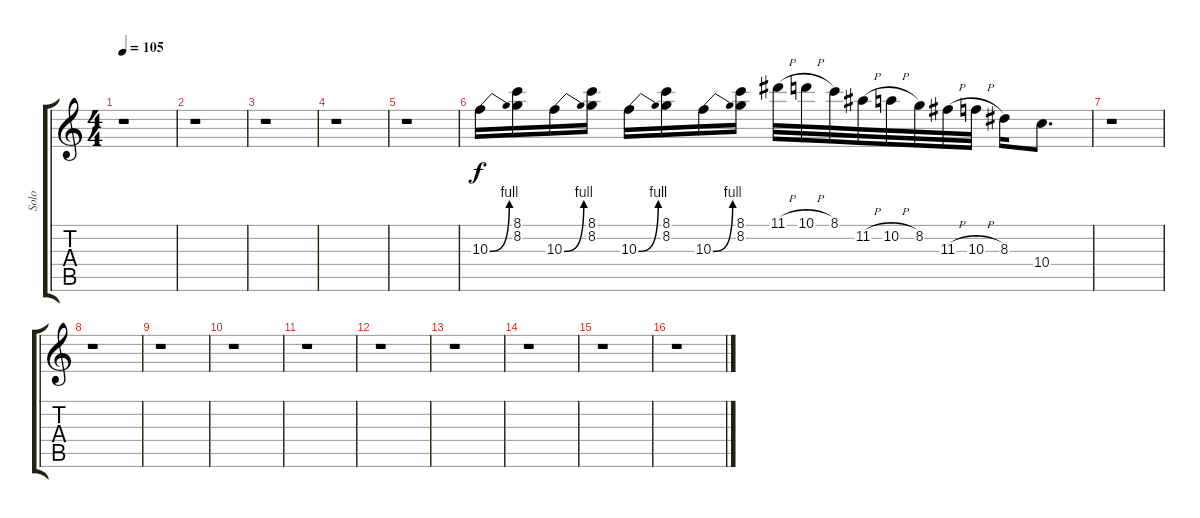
\track ("Solo" "Solo") {instrument distortionguitar}
\staff {score tabs}
\tuning (E4 B3 G3 D3 A2 E2) {hide}
\ts (4 4)
\tempo 105
\clef g2
\ks c
r.1{dy f} |
r.1 |
r.1 |
r.1 |
r.1 |
10.3{be (bend 0 0 60 4)}.16 (8.1 8.2).16 10.3{be (bend 0 0 60 4)}.16 (8.1 8.2).16 10.3{be (bend 0 0 60 4)}.16 (8.1 8.2).16 10.3{be (bend 0 0 60 4)}.16 (8.1 8.2).16 11.1{h}.32 10.1{h}.32 8.1.32 11.2{h}.32 10.2{h}.32 8.2.32 11.3{h}.32 10.3{h}.32 8.3.16 10.4.8{d} |
r.1 |
r.1 |
r.1 |
r.1 |
r.1 |
r.1 |
r.1 |
r.1 |
r.1 |
r.1
